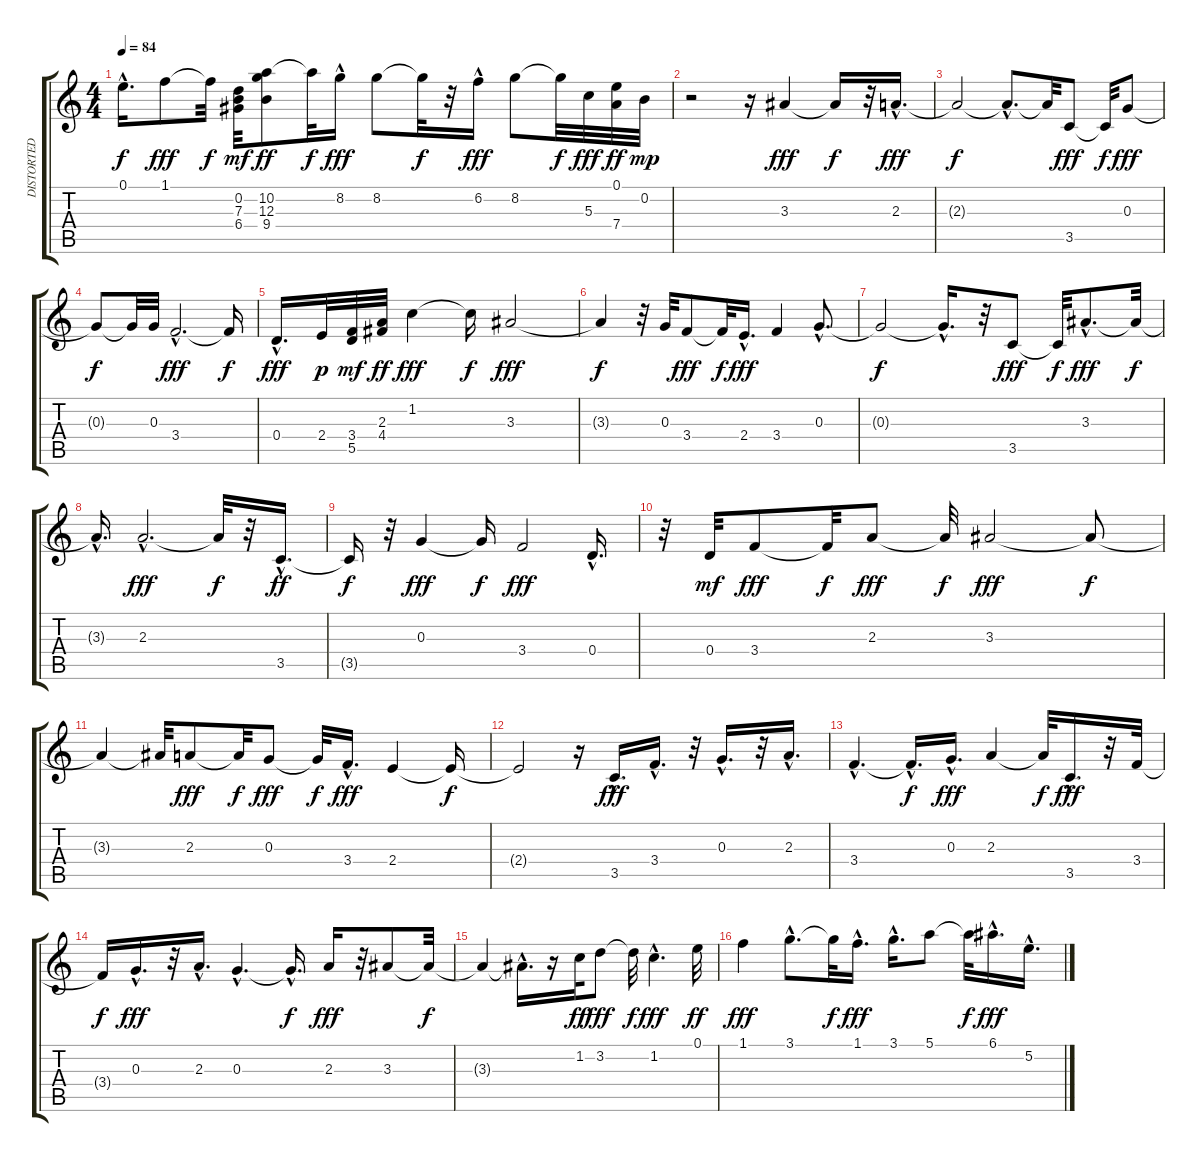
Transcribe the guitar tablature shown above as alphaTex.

\track ("DISTORTED" "DISTORTED") {instrument distortionguitar}
\staff {score tabs}
\tuning (E4 B3 G3 D3 A2 E2) {hide}
\ts (4 4)
\tempo 84
\clef g2
\ks c
0.1{hac t}.16{d dy f} 1.1.8{dy fff} 1.1{t}.32{dy f} (0.2 7.3 6.4).32{dy mf} (10.2 12.3 9.4).8{dy ff} 10.2{t}.32{dy f} 8.2{hac}.16{dy fff} 8.2.8 8.2{t}.32{dy f} r.32 6.2{hac}.16{dy fff} 8.2.8 8.2{t}.32{dy f} 5.3.32{dy fff} (0.1 7.4).32{dy ff} 0.2.32{dy mp} |
r.2 r.16 3.3.4{dy fff} 3.3{t}.16{dy f} r.32 2.3{hac}.16{d dy fff} |
2.3{t}.2{dy f} 2.3{hac t}.8{d} 2.3{t}.32 3.5.8{dy fff} 3.5{t}.32{dy f} 0.3.8{dy fff} |
0.3{t}.8{dy f} 0.3{t}.32 0.3.32 3.4{hac}.2{d dy fff} 3.4{t}.16{dy f} |
0.4{hac}.16{d dy fff} 2.4.32{dy p} (3.4 5.5).32{dy mf} (2.3 4.4).32{dy ff} 1.2.4{dy fff} 1.2{t}.16{dy f} 3.3.2{dy fff} |
3.3{t}.4{dy f} r.32 0.3.32 3.4.8{dy fff} 3.4{t}.32{dy f} 2.4{hac}.16{d dy fff} 3.4.4 0.3{hac}.8{d} |
0.3{t}.2{dy f} 0.3{hac t}.16{d} r.32 3.5.8{dy fff} 3.5{t}.32{dy f} 3.3{hac}.8{d dy fff} 3.3{t}.32{dy f} |
3.3{hac t}.16{d} 2.3{hac}.2{d dy fff} 2.3{t}.32{dy f} r.32 3.5{hac}.16{d dy ff} |
3.5{t}.16{dy f} r.32 0.3.4{dy fff} 0.3{t}.16{dy f} 3.4.2{dy fff} 0.4{hac}.16{d} |
r.32 0.4.32{dy mf} 3.4.8{dy fff} 3.4{t}.32{dy f} 2.3.8{dy fff} 2.3{t}.32{dy f} 3.3.2{dy fff} 3.3{t}.8{dy f} |
3.3{t}.4 3.3{t}.32 2.3.8{dy fff} 2.3{t}.32{dy f} 0.3.8{dy fff} 0.3{t}.32{dy f} 3.4{hac}.16{d dy fff} 2.4.4 2.4{t}.16{dy f} |
2.4{t}.2 r.16 3.5{hac}.16{d dy fff} 3.4{hac}.16{d} r.32 0.3{hac}.16{d} r.32 2.3{hac}.16{d} |
3.4{hac}.4{d} 3.4{hac t}.16{d dy f} 0.3{hac}.16{d dy fff} 2.3.4 2.3{t}.32{dy f} 3.5{hac}.16{d dy fff} r.32 3.4.32 |
3.4{t}.16{dy f} 0.3{hac}.16{d dy fff} r.32 2.3{hac}.16{d} 0.3{hac}.4{d} 0.3{hac t}.16{d dy f} 2.3.16{dy fff} r.32 3.3.8 3.3{t}.32{dy f} |
3.3{t}.4 3.3{hac t}.16{d} r.16 1.2.32{dy ff} 3.2.8{dy fff} 3.2{t}.32{dy f} 1.2{hac}.4{d dy fff} 0.1.32{dy ff} |
1.1.4{dy fff} 3.1{hac}.8{d} 3.1{t}.32{dy f} 1.1{hac}.16{d dy fff} 3.1{hac}.16{d} 5.1.8 5.1{t}.32{dy f} 6.1{hac}.16{d dy fff} 5.2{hac}.16{d}
